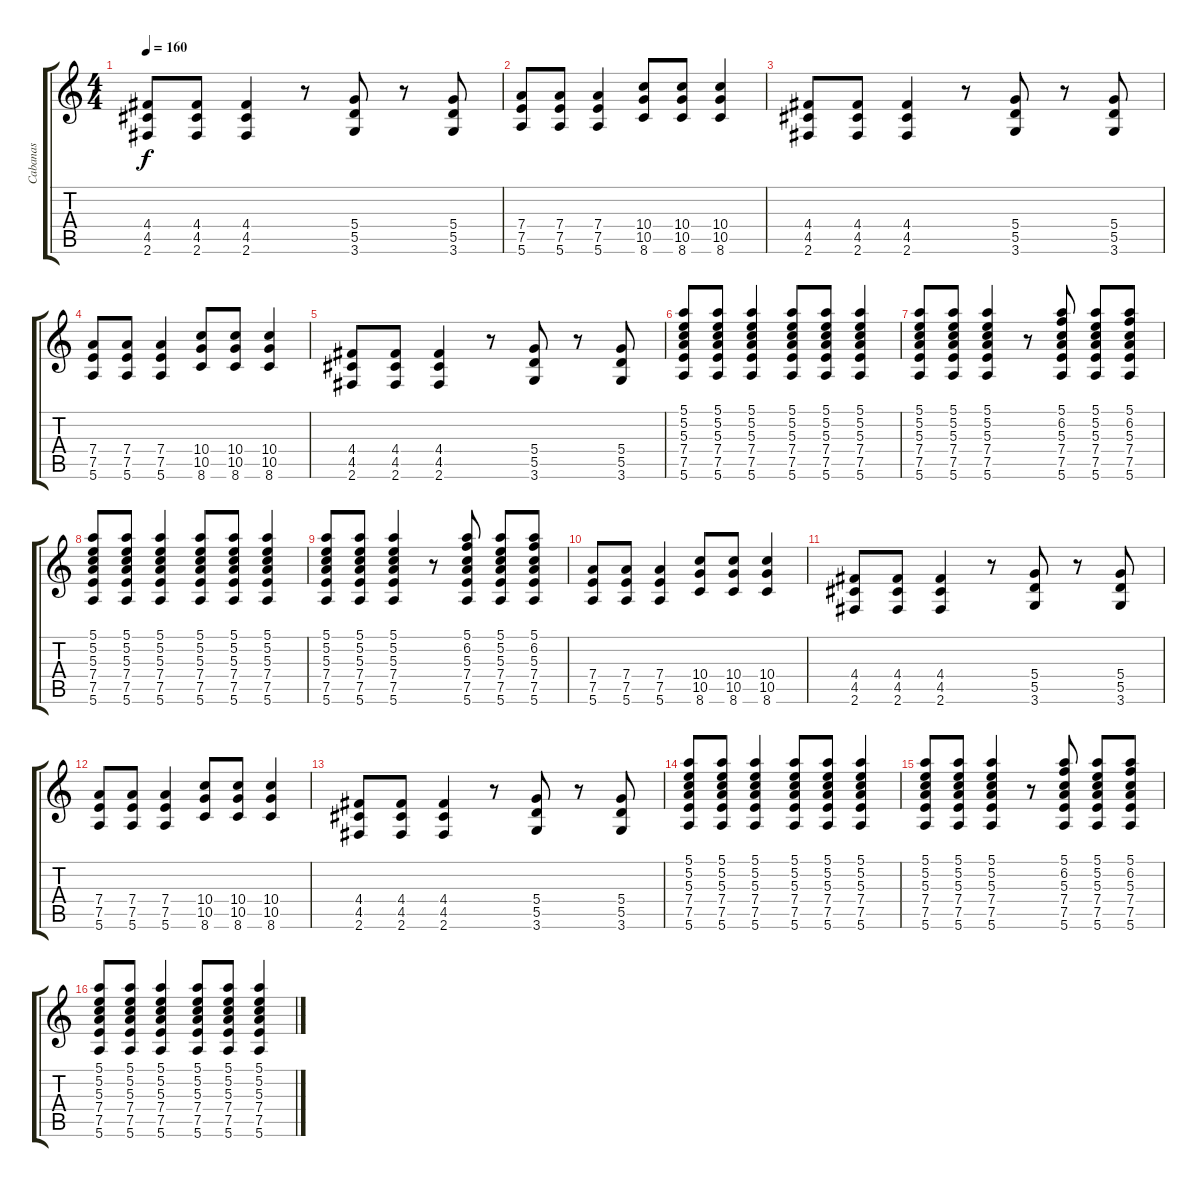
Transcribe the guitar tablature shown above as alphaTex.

\track ("Cabanas" "Cabanas") {instrument overdrivenguitar}
\staff {score tabs}
\tuning (E4 B3 G3 D3 A2 E2) {hide}
\ts (4 4)
\tempo 160
\clef g2
\ks c
(4.4 4.5 2.6).8{dy f} (4.4 4.5 2.6).8 (4.4 4.5 2.6).4 r.8 (5.4 5.5 3.6).8 r.8 (5.4 5.5 3.6).8 |
(7.4 7.5 5.6).8 (7.4 7.5 5.6).8 (7.4 7.5 5.6).4 (10.4 10.5 8.6).8 (10.4 10.5 8.6).8 (10.4 10.5 8.6).4 |
(4.4 4.5 2.6).8 (4.4 4.5 2.6).8 (4.4 4.5 2.6).4 r.8 (5.4 5.5 3.6).8 r.8 (5.4 5.5 3.6).8 |
(7.4 7.5 5.6).8 (7.4 7.5 5.6).8 (7.4 7.5 5.6).4 (10.4 10.5 8.6).8 (10.4 10.5 8.6).8 (10.4 10.5 8.6).4 |
(4.4 4.5 2.6).8 (4.4 4.5 2.6).8 (4.4 4.5 2.6).4 r.8 (5.4 5.5 3.6).8 r.8 (5.4 5.5 3.6).8 |
(5.1 5.2 5.3 7.4 7.5 5.6).8 (5.1 5.2 5.3 7.4 7.5 5.6).8 (5.1 5.2 5.3 7.4 7.5 5.6).4 (5.1 5.2 5.3 7.4 7.5 5.6).8 (5.1 5.2 5.3 7.4 7.5 5.6).8 (5.1 5.2 5.3 7.4 7.5 5.6).4 |
(5.1 5.2 5.3 7.4 7.5 5.6).8 (5.1 5.2 5.3 7.4 7.5 5.6).8 (5.1 5.2 5.3 7.4 7.5 5.6).4 r.8 (5.1 6.2 5.3 7.4 7.5 5.6).8 (5.1 5.2 5.3 7.4 7.5 5.6).8 (5.1 6.2 5.3 7.4 7.5 5.6).8 |
(5.1 5.2 5.3 7.4 7.5 5.6).8 (5.1 5.2 5.3 7.4 7.5 5.6).8 (5.1 5.2 5.3 7.4 7.5 5.6).4 (5.1 5.2 5.3 7.4 7.5 5.6).8 (5.1 5.2 5.3 7.4 7.5 5.6).8 (5.1 5.2 5.3 7.4 7.5 5.6).4 |
(5.1 5.2 5.3 7.4 7.5 5.6).8 (5.1 5.2 5.3 7.4 7.5 5.6).8 (5.1 5.2 5.3 7.4 7.5 5.6).4 r.8 (5.1 6.2 5.3 7.4 7.5 5.6).8 (5.1 5.2 5.3 7.4 7.5 5.6).8 (5.1 6.2 5.3 7.4 7.5 5.6).8 |
(7.4 7.5 5.6).8 (7.4 7.5 5.6).8 (7.4 7.5 5.6).4 (10.4 10.5 8.6).8 (10.4 10.5 8.6).8 (10.4 10.5 8.6).4 |
(4.4 4.5 2.6).8 (4.4 4.5 2.6).8 (4.4 4.5 2.6).4 r.8 (5.4 5.5 3.6).8 r.8 (5.4 5.5 3.6).8 |
(7.4 7.5 5.6).8 (7.4 7.5 5.6).8 (7.4 7.5 5.6).4 (10.4 10.5 8.6).8 (10.4 10.5 8.6).8 (10.4 10.5 8.6).4 |
(4.4 4.5 2.6).8 (4.4 4.5 2.6).8 (4.4 4.5 2.6).4 r.8 (5.4 5.5 3.6).8 r.8 (5.4 5.5 3.6).8 |
(5.1 5.2 5.3 7.4 7.5 5.6).8 (5.1 5.2 5.3 7.4 7.5 5.6).8 (5.1 5.2 5.3 7.4 7.5 5.6).4 (5.1 5.2 5.3 7.4 7.5 5.6).8 (5.1 5.2 5.3 7.4 7.5 5.6).8 (5.1 5.2 5.3 7.4 7.5 5.6).4 |
(5.1 5.2 5.3 7.4 7.5 5.6).8 (5.1 5.2 5.3 7.4 7.5 5.6).8 (5.1 5.2 5.3 7.4 7.5 5.6).4 r.8 (5.1 6.2 5.3 7.4 7.5 5.6).8 (5.1 5.2 5.3 7.4 7.5 5.6).8 (5.1 6.2 5.3 7.4 7.5 5.6).8 |
(5.1 5.2 5.3 7.4 7.5 5.6).8 (5.1 5.2 5.3 7.4 7.5 5.6).8 (5.1 5.2 5.3 7.4 7.5 5.6).4 (5.1 5.2 5.3 7.4 7.5 5.6).8 (5.1 5.2 5.3 7.4 7.5 5.6).8 (5.1 5.2 5.3 7.4 7.5 5.6).4
